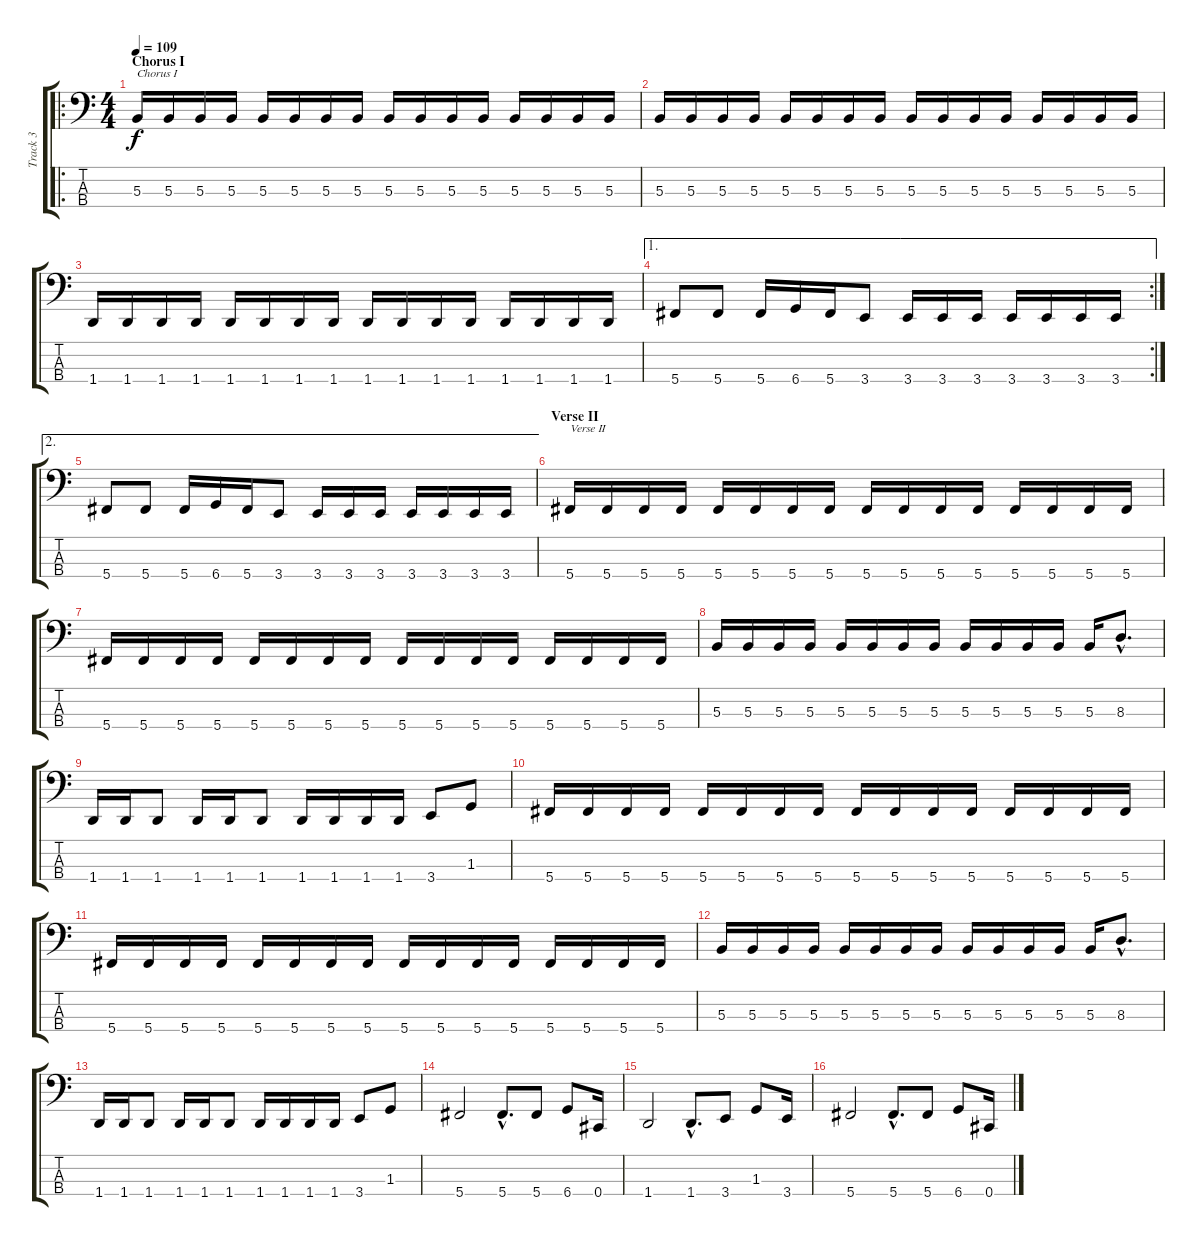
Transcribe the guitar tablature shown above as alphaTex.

\track ("Track 3" "Track 3") {instrument electricbasspick}
\staff {score tabs}
\tuning (E2 B1 Gb1 Db1) {hide}
\ro
\ts (4 4)
\section ("" "Chorus I")
\tempo 109
\clef f4
\ks c
5.3.16{txt "Chorus I" dy f} 5.3.16 5.3.16 5.3.16 5.3.16 5.3.16 5.3.16 5.3.16 5.3.16 5.3.16 5.3.16 5.3.16 5.3.16 5.3.16 5.3.16 5.3.16 |
5.3.16 5.3.16 5.3.16 5.3.16 5.3.16 5.3.16 5.3.16 5.3.16 5.3.16 5.3.16 5.3.16 5.3.16 5.3.16 5.3.16 5.3.16 5.3.16 |
1.4.16 1.4.16 1.4.16 1.4.16 1.4.16 1.4.16 1.4.16 1.4.16 1.4.16 1.4.16 1.4.16 1.4.16 1.4.16 1.4.16 1.4.16 1.4.16 |
\ae 1
\rc 2
5.4.8 5.4.8 5.4.16 6.4.16 5.4.16 3.4.8 3.4.16 3.4.16 3.4.16 3.4.16 3.4.16 3.4.16 3.4.16 |
\ae 2
5.4.8 5.4.8 5.4.16 6.4.16 5.4.16 3.4.8 3.4.16 3.4.16 3.4.16 3.4.16 3.4.16 3.4.16 3.4.16 |
\section ("" "Verse II")
5.4.16{txt "Verse II"} 5.4.16 5.4.16 5.4.16 5.4.16 5.4.16 5.4.16 5.4.16 5.4.16 5.4.16 5.4.16 5.4.16 5.4.16 5.4.16 5.4.16 5.4.16 |
5.4.16 5.4.16 5.4.16 5.4.16 5.4.16 5.4.16 5.4.16 5.4.16 5.4.16 5.4.16 5.4.16 5.4.16 5.4.16 5.4.16 5.4.16 5.4.16 |
5.3.16 5.3.16 5.3.16 5.3.16 5.3.16 5.3.16 5.3.16 5.3.16 5.3.16 5.3.16 5.3.16 5.3.16 5.3.16 8.3{hac}.8{d} |
1.4.16 1.4.16 1.4.8 1.4.16 1.4.16 1.4.8 1.4.16 1.4.16 1.4.16 1.4.16 3.4.8 1.3.8 |
5.4.16 5.4.16 5.4.16 5.4.16 5.4.16 5.4.16 5.4.16 5.4.16 5.4.16 5.4.16 5.4.16 5.4.16 5.4.16 5.4.16 5.4.16 5.4.16 |
5.4.16 5.4.16 5.4.16 5.4.16 5.4.16 5.4.16 5.4.16 5.4.16 5.4.16 5.4.16 5.4.16 5.4.16 5.4.16 5.4.16 5.4.16 5.4.16 |
5.3.16 5.3.16 5.3.16 5.3.16 5.3.16 5.3.16 5.3.16 5.3.16 5.3.16 5.3.16 5.3.16 5.3.16 5.3.16 8.3{hac}.8{d} |
1.4.16 1.4.16 1.4.8 1.4.16 1.4.16 1.4.8 1.4.16 1.4.16 1.4.16 1.4.16 3.4.8 1.3.8 |
5.4.2 5.4{hac}.8{d} 5.4.8 6.4.8 0.4.16 |
1.4.2 1.4{hac}.8{d} 3.4.8 1.3.8 3.4.16 |
5.4.2 5.4{hac}.8{d} 5.4.8 6.4.8 0.4.16
